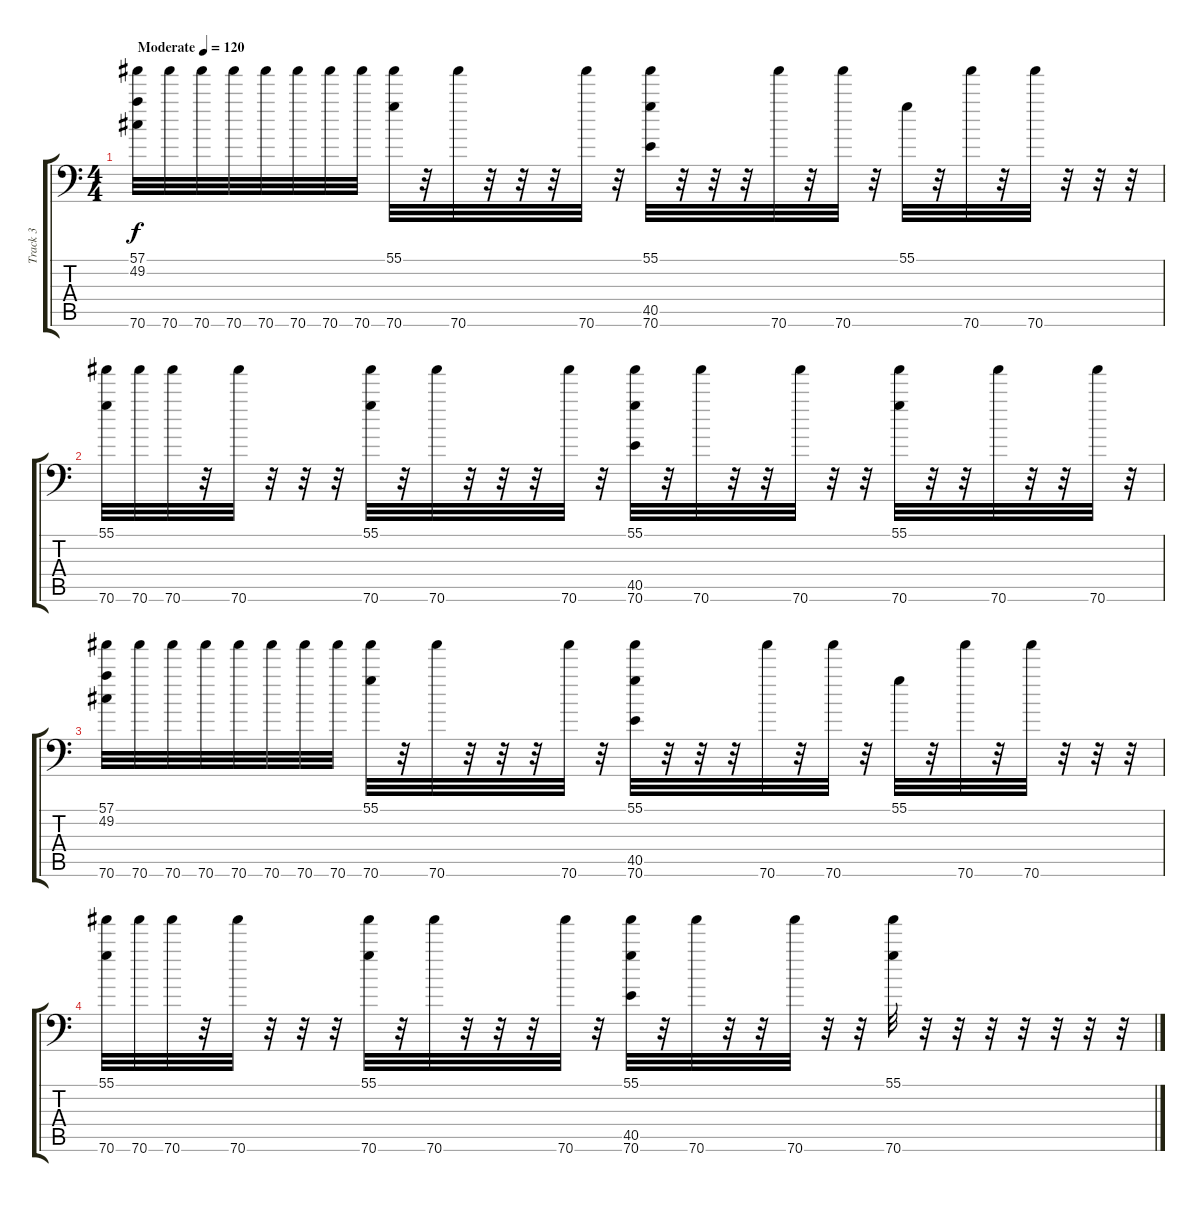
\track ("Track 3" "Track 3") {instrument acousticgrandpiano}
\staff {score tabs}
\tuning (C-1 C-1 C-1 C-1 C-1 C-1) {hide}
\ts (4 4)
\tempo (120 "Moderate")
\clef f4
\ks c
(57.1 49.2 70.6).32{dy f instrument acousticgrandpiano} 70.6.32 70.6.32 70.6.32 70.6.32 70.6.32 70.6.32 70.6.32 (55.1 70.6).32 r.32 70.6.32 r.32 r.32 r.32 70.6.32 r.32 (55.1 40.5 70.6).32 r.32 r.32 r.32 70.6.32 r.32 70.6.32 r.32 55.1.32 r.32 70.6.32 r.32 70.6.32 r.32 r.32 r.32 |
(55.1 70.6).32 70.6.32 70.6.32 r.32 70.6.32 r.32 r.32 r.32 (55.1 70.6).32 r.32 70.6.32 r.32 r.32 r.32 70.6.32 r.32 (55.1 40.5 70.6).32 r.32 70.6.32 r.32 r.32 70.6.32 r.32 r.32 (55.1 70.6).32 r.32 r.32 70.6.32 r.32 r.32 70.6.32 r.32 |
(57.1 49.2 70.6).32 70.6.32 70.6.32 70.6.32 70.6.32 70.6.32 70.6.32 70.6.32 (55.1 70.6).32 r.32 70.6.32 r.32 r.32 r.32 70.6.32 r.32 (55.1 40.5 70.6).32 r.32 r.32 r.32 70.6.32 r.32 70.6.32 r.32 55.1.32 r.32 70.6.32 r.32 70.6.32 r.32 r.32 r.32 |
(55.1 70.6).32 70.6.32 70.6.32 r.32 70.6.32 r.32 r.32 r.32 (55.1 70.6).32 r.32 70.6.32 r.32 r.32 r.32 70.6.32 r.32 (55.1 40.5 70.6).32 r.32 70.6.32 r.32 r.32 70.6.32 r.32 r.32 (55.1 70.6).32 r.32 r.32 r.32 r.32 r.32 r.32 r.32
